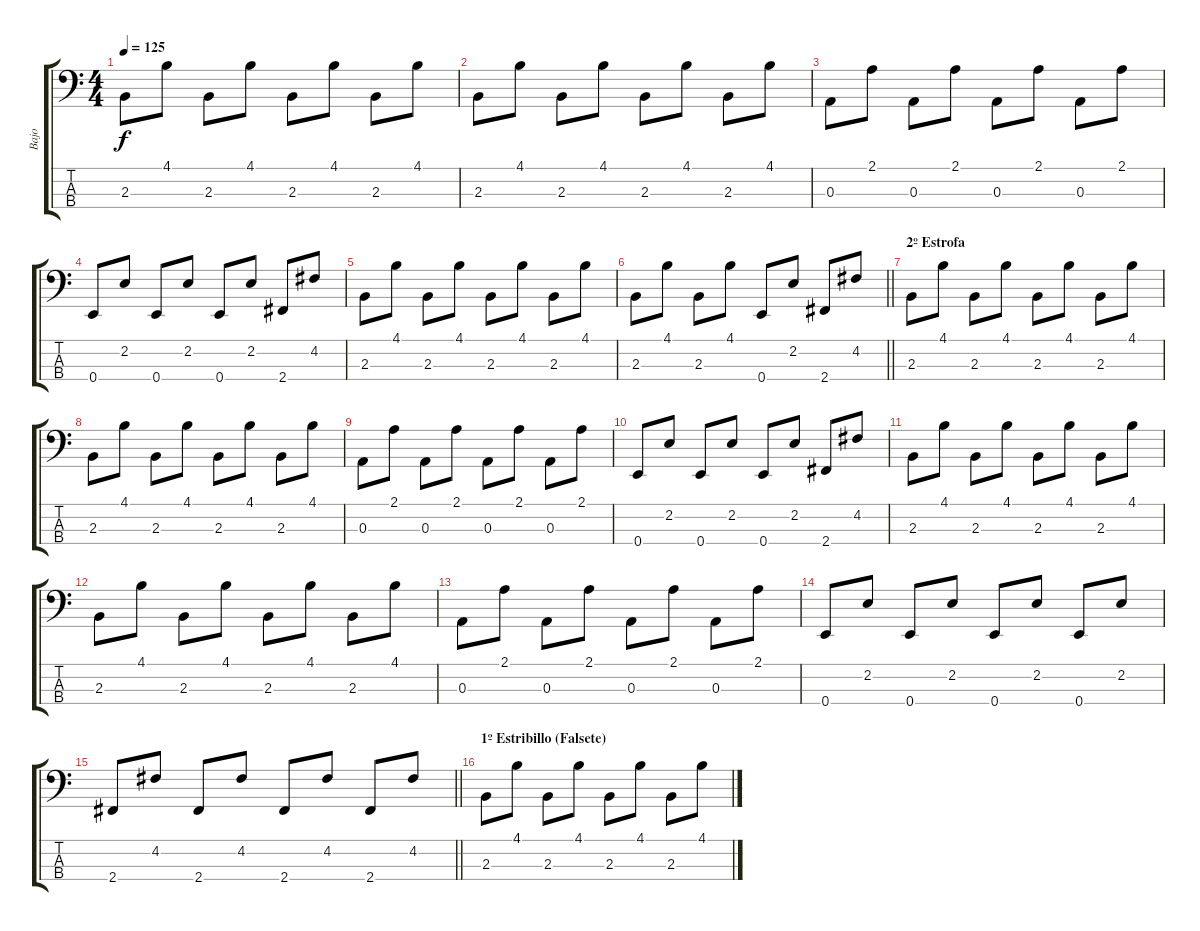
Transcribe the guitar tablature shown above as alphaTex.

\track ("Bajo" "Bajo") {instrument electricbassfinger}
\staff {score tabs}
\tuning (G2 D2 A1 E1) {hide}
\ts (4 4)
\tempo 125
\clef f4
\ks c
2.3.8{dy f} 4.1.8 2.3.8 4.1.8 2.3.8 4.1.8 2.3.8 4.1.8 |
2.3.8 4.1.8 2.3.8 4.1.8 2.3.8 4.1.8 2.3.8 4.1.8 |
0.3.8 2.1.8 0.3.8 2.1.8 0.3.8 2.1.8 0.3.8 2.1.8 |
0.4.8 2.2.8 0.4.8 2.2.8 0.4.8 2.2.8 2.4.8 4.2.8 |
2.3.8 4.1.8 2.3.8 4.1.8 2.3.8 4.1.8 2.3.8 4.1.8 |
\barLineRight lightlight
2.3.8 4.1.8 2.3.8 4.1.8 0.4.8 2.2.8 2.4.8 4.2.8 |
\section ("" "2º Estrofa")
2.3.8 4.1.8 2.3.8 4.1.8 2.3.8 4.1.8 2.3.8 4.1.8 |
2.3.8 4.1.8 2.3.8 4.1.8 2.3.8 4.1.8 2.3.8 4.1.8 |
0.3.8 2.1.8 0.3.8 2.1.8 0.3.8 2.1.8 0.3.8 2.1.8 |
0.4.8 2.2.8 0.4.8 2.2.8 0.4.8 2.2.8 2.4.8 4.2.8 |
2.3.8 4.1.8 2.3.8 4.1.8 2.3.8 4.1.8 2.3.8 4.1.8 |
2.3.8 4.1.8 2.3.8 4.1.8 2.3.8 4.1.8 2.3.8 4.1.8 |
0.3.8 2.1.8 0.3.8 2.1.8 0.3.8 2.1.8 0.3.8 2.1.8 |
0.4.8 2.2.8 0.4.8 2.2.8 0.4.8 2.2.8 0.4.8 2.2.8 |
\barLineRight lightlight
2.4.8 4.2.8 2.4.8 4.2.8 2.4.8 4.2.8 2.4.8 4.2.8 |
\section ("" "1º Estribillo (Falsete)")
2.3.8 4.1.8 2.3.8 4.1.8 2.3.8 4.1.8 2.3.8 4.1.8
